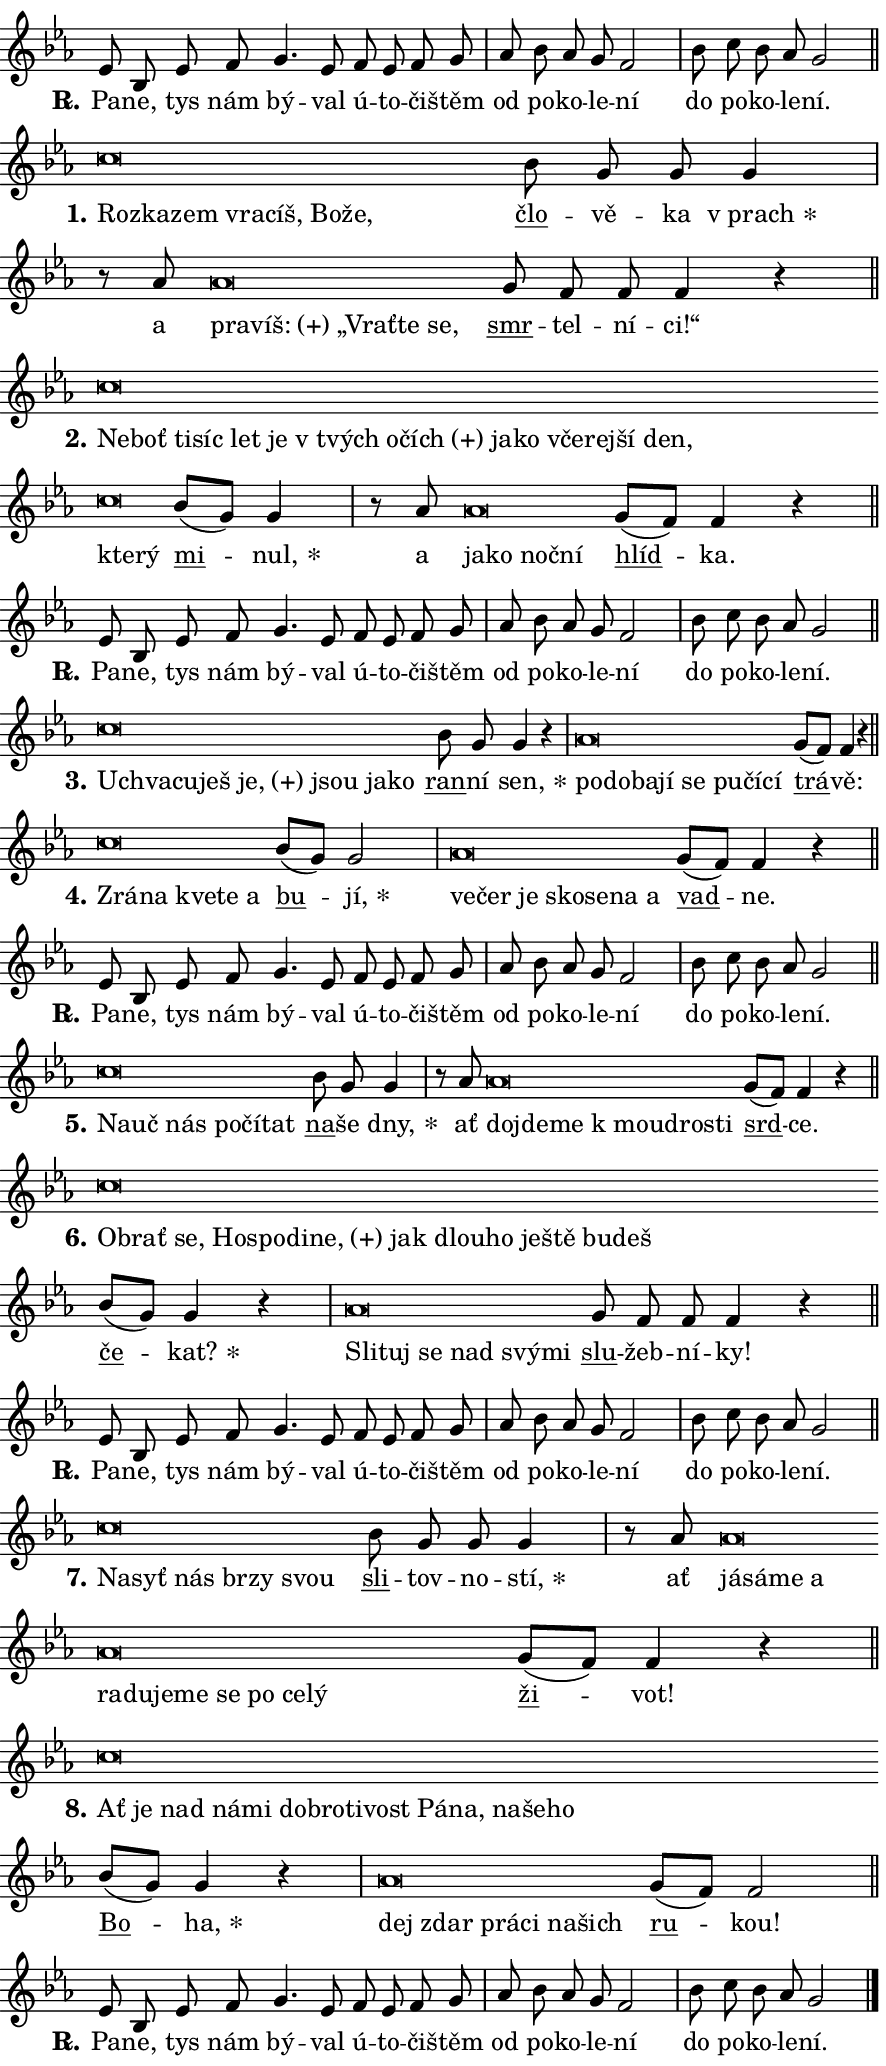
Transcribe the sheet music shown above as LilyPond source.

\version "2.24.0"
\header { tagline = "" }
\paper {
  indent = 0\cm
  top-margin = 0\cm
  right-margin = 0.13\cm % to fit lyric hyphens
  bottom-margin = 0\cm
  left-margin = 0\cm
  paper-width = 15\cm
  page-breaking = #ly:one-page-breaking
  system-system-spacing.basic-distance = #11
  score-system-spacing.basic-distance = #11
  ragged-last = ##f
}


%% Author: Thomas Morley
%% https://lists.gnu.org/archive/html/lilypond-user/2020-05/msg00002.html
#(define (line-position grob)
"Returns position of @var[grob} in current system:
   @code{'start}, if at first time-step
   @code{'end}, if at last time-step
   @code{'middle} otherwise
"
  (let* ((col (ly:item-get-column grob))
         (ln (ly:grob-object col 'left-neighbor))
         (rn (ly:grob-object col 'right-neighbor))
         (col-to-check-left (if (ly:grob? ln) ln col))
         (col-to-check-right (if (ly:grob? rn) rn col))
         (break-dir-left
           (and
             (ly:grob-property col-to-check-left 'non-musical #f)
             (ly:item-break-dir col-to-check-left)))
         (break-dir-right
           (and
             (ly:grob-property col-to-check-right 'non-musical #f)
             (ly:item-break-dir col-to-check-right))))
        (cond ((eqv? 1 break-dir-left) 'start)
              ((eqv? -1 break-dir-right) 'end)
              (else 'middle))))

#(define (tranparent-at-line-position vctor)
  (lambda (grob)
  "Relying on @code{line-position} select the relevant enry from @var{vctor}.
Used to determine transparency,"
    (case (line-position grob)
      ((end) (not (vector-ref vctor 0)))
      ((middle) (not (vector-ref vctor 1)))
      ((start) (not (vector-ref vctor 2))))))

noteHeadBreakVisibility =
#(define-music-function (break-visibility)(vector?)
"Makes @code{NoteHead}s transparent relying on @var{break-visibility}"
#{
  \override NoteHead.transparent =
    #(tranparent-at-line-position break-visibility)
#})

#(define delete-ledgers-for-transparent-note-heads
  (lambda (grob)
    "Reads whether a @code{NoteHead} is transparent.
If so this @code{NoteHead} is removed from @code{'note-heads} from
@var{grob}, which is supposed to be @code{LedgerLineSpanner}.
As a result ledgers are not printed for this @code{NoteHead}"
    (let* ((nhds-array (ly:grob-object grob 'note-heads))
           (nhds-list
             (if (ly:grob-array? nhds-array)
                 (ly:grob-array->list nhds-array)
                 '()))
           ;; Relies on the transparent-property being done before
           ;; Staff.LedgerLineSpanner.after-line-breaking is executed.
           ;; This is fragile ...
           (to-keep
             (remove
               (lambda (nhd)
                 (ly:grob-property nhd 'transparent #f))
               nhds-list)))
      ;; TODO find a better method to iterate over grob-arrays, similiar
      ;; to filter/remove etc for lists
      ;; For now rebuilt from scratch
      (set! (ly:grob-object grob 'note-heads)  '())
      (for-each
        (lambda (nhd)
          (ly:pointer-group-interface::add-grob grob 'note-heads nhd))
        to-keep))))

squashNotes = {
  \override NoteHead.X-extent = #'(-0.2 . 0.2)
  \override NoteHead.Y-extent = #'(-0.75 . 0)
  \override NoteHead.stencil =
    #(lambda (grob)
       (let ((pos (ly:grob-property grob 'staff-position)))
         (begin
           (if (< pos -7) (display "ERROR: Lower brevis then expected\n") (display ""))
           (if (<= pos -6) ly:text-interface::print ly:note-head::print))))
}
unSquashNotes = {
  \revert NoteHead.X-extent
  \revert NoteHead.Y-extent
  \revert NoteHead.stencil
}

hideNotes = \noteHeadBreakVisibility #begin-of-line-visible
unHideNotes = \noteHeadBreakVisibility #all-visible

% work-around for resetting accidentals
% https://lilypond.org/doc/v2.23/Documentation/notation/displaying-rhythms#unmetered-music
cadenzaMeasure = {
  \cadenzaOff
  \partial 1024 s1024
  \cadenzaOn
}

#(define-markup-command (accent layout props text) (markup?)
  "Underline accented syllable"
  (interpret-markup layout props
    #{\markup \override #'(offset . 4.3) \underline { #text }#}))

responsum = \markup \concat {
  "R" \hspace #-1.05 \path #0.1 #'((moveto 0 0.07) (lineto 0.9 0.8)) \hspace #0.05 "."
}

spaceSize = #0.6828661417322834 % exact space size for TeX Gyre Schola

\layout {
  \context {
    \Staff
    \remove "Time_signature_engraver"
    \override LedgerLineSpanner.after-line-breaking = #delete-ledgers-for-transparent-note-heads
  }
  \context {
    \Lyrics {
      \override LyricSpace.minimum-distance = \spaceSize
      \override LyricText.font-name = #"TeX Gyre Schola"
      \override LyricText.font-size = 1
      \override StanzaNumber.font-name = #"TeX Gyre Schola Bold"
      \override StanzaNumber.font-size = 1
    }
  }
  \context {
    \Score 
    \override NoteHead.text =
      #(lambda (grob) 
        (let ((pos (ly:grob-property grob 'staff-position)))
          #{\markup {
            \combine
              \halign #-0.55 \raise #(if (= pos -6) 0 0.5) \override #'(thickness . 2) \draw-line #'(3.2 . 0)
              \musicglyph "noteheads.sM1"
          }#}))
  }
}

% magnetic-lyrics.ily
%
%   written by
%     Jean Abou Samra <jean@abou-samra.fr>
%     Werner Lemberg <wl@gnu.org>
%
%   adapted by
%     Jiri Hon <jiri.hon@gmail.com>
%
% Version 2022-Apr-15

% https://www.mail-archive.com/lilypond-user@gnu.org/msg149350.html

#(define (Left_hyphen_pointer_engraver context)
   "Collect syllable-hyphen-syllable occurrences in lyrics and store
them in properties.  This engraver only looks to the left.  For
example, if the lyrics input is @code{foo -- bar}, it does the
following.

@itemize @bullet
@item
Set the @code{text} property of the @code{LyricHyphen} grob between
@q{foo} and @q{bar} to @code{foo}.

@item
Set the @code{left-hyphen} property of the @code{LyricText} grob with
text @q{foo} to the @code{LyricHyphen} grob between @q{foo} and
@q{bar}.
@end itemize

Use this auxiliary engraver in combination with the
@code{lyric-@/text::@/apply-@/magnetic-@/offset!} hook."
   (let ((hyphen #f)
         (text #f))
     (make-engraver
      (acknowledgers
       ((lyric-syllable-interface engraver grob source-engraver)
        (set! text grob)))
      (end-acknowledgers
       ((lyric-hyphen-interface engraver grob source-engraver)
        ;(when (not (grob::has-interface grob 'lyric-space-interface))
          (set! hyphen grob)));)
      ((stop-translation-timestep engraver)
       (when (and text hyphen)
         (ly:grob-set-object! text 'left-hyphen hyphen))
       (set! text #f)
       (set! hyphen #f)))))

#(define (lyric-text::apply-magnetic-offset! grob)
   "If the space between two syllables is less than the value in
property @code{LyricText@/.details@/.squash-threshold}, move the right
syllable to the left so that it gets concatenated with the left
syllable.

Use this function as a hook for
@code{LyricText@/.after-@/line-@/breaking} if the
@code{Left_@/hyphen_@/pointer_@/engraver} is active."
   (let ((hyphen (ly:grob-object grob 'left-hyphen #f)))
     (when hyphen
       (let ((left-text (ly:spanner-bound hyphen LEFT)))
         (when (grob::has-interface left-text 'lyric-syllable-interface)
           (let* ((common (ly:grob-common-refpoint grob left-text X))
                  (this-x-ext (ly:grob-extent grob common X))
                  (left-x-ext
                   (begin
                     ;; Trigger magnetism for left-text.
                     (ly:grob-property left-text 'after-line-breaking)
                     (ly:grob-extent left-text common X)))
                  ;; `delta` is the gap width between two syllables.
                  (delta (- (interval-start this-x-ext)
                            (interval-end left-x-ext)))
                  (details (ly:grob-property grob 'details))
                  (threshold (assoc-get 'squash-threshold details 0.2)))
             (when (< delta threshold)
               (let* (;; We have to manipulate the input text so that
                      ;; ligatures crossing syllable boundaries are not
                      ;; disabled.  For languages based on the Latin
                      ;; script this is essentially a beautification.
                      ;; However, for non-Western scripts it can be a
                      ;; necessity.
                      (lt (ly:grob-property left-text 'text))
                      (rt (ly:grob-property grob 'text))
                      (is-space (grob::has-interface hyphen 'lyric-space-interface))
                      (space (if is-space " " ""))
                      (extra-delta (if is-space spaceSize 0))
                      ;; Append new syllable.
                      (ltrt-space (if (and (string? lt) (string? rt))
                                (string-append lt space rt)
                                (make-concat-markup (list lt space rt))))
                      ;; Right-align `ltrt` to the right side.
                      (ltrt-space-markup (grob-interpret-markup
                               grob
                               (make-translate-markup
                                (cons (interval-length this-x-ext) 0)
                                (make-right-align-markup ltrt-space)))))
                 (begin
                   ;; Don't print `left-text`.
                   (ly:grob-set-property! left-text 'stencil #f)
                   ;; Set text and stencil (which holds all collected
                   ;; syllables so far) and shift it to the left.
                   (ly:grob-set-property! grob 'text ltrt-space)
                   (ly:grob-set-property! grob 'stencil ltrt-space-markup)
                   (ly:grob-translate-axis! grob (- (- delta extra-delta)) X))))))))))


#(define (lyric-hyphen::displace-bounds-first grob)
   ;; Make very sure this callback isn't triggered too early.
   (let ((left (ly:spanner-bound grob LEFT))
         (right (ly:spanner-bound grob RIGHT)))
     (ly:grob-property left 'after-line-breaking)
     (ly:grob-property right 'after-line-breaking)
     (ly:lyric-hyphen::print grob)))

squashThreshold = #0.4

\layout {
  \context {
    \Lyrics
    \consists #Left_hyphen_pointer_engraver
    \override LyricText.after-line-breaking =
      #lyric-text::apply-magnetic-offset!
    \override LyricHyphen.stencil = #lyric-hyphen::displace-bounds-first
    \override LyricText.details.squash-threshold = \squashThreshold
    \override LyricHyphen.minimum-distance = 0
    \override LyricHyphen.minimum-length = \squashThreshold
  }
}

squashText = \override LyricText.details.squash-threshold = 9999
unSquashText = \override LyricText.details.squash-threshold = \squashThreshold

leftText = \override LyricText.self-alignment-X = #LEFT
unLeftText = \revert LyricText.self-alignment-X

starOffset = #(lambda (grob) 
                (let ((x_offset (ly:self-alignment-interface::aligned-on-x-parent grob)))
                  (if (= x_offset 0) 0 (+ x_offset 1.2))))

star = #(define-music-function (syllable)(string?)
"Append star separator at the end of a syllable"
#{
  \once \override LyricText.X-offset = #starOffset
  \lyricmode { \markup {
    #syllable
    \override #'((font-name . "TeX Gyre Schola Bold")) \hspace #0.2 \lower #0.65 \larger "*"
  } }
#})

starAccent = #(define-music-function (syllable)(string?)
"Append star separator at the end of a syllable and make accent"
#{
  \once \override LyricText.X-offset = #starOffset
  \lyricmode { \markup {
    \accent #syllable
    \override #'((font-name . "TeX Gyre Schola Bold")) \hspace #0.2 \lower #0.65 \larger "*"
  } }
#})

breath = #(define-music-function (syllable)(string?)
"Append breathing indicator at the end of a syllable"
#{
  \lyricmode { \markup { #syllable "+" } }
#})

optionalBreath = #(define-music-function (syllable)(string?)
"Append optional breathing indicator at the end of a syllable"
#{
  \lyricmode { \markup { #syllable "(+)" } }
#})


\score {
    <<
        \new Voice = "melody" { \cadenzaOn \key es \major \relative { es'8 bes es f g4. es8 \bar "" f es f g \cadenzaMeasure \bar "|" as bes as g f2 \cadenzaMeasure \bar "|" bes8 c bes as g2 \cadenzaMeasure \bar "||" \break } }
        \new Lyrics \lyricsto "melody" { \lyricmode { \set stanza = \responsum
Pa -- ne, tys nám bý -- val ú -- to -- či -- štěm od po -- ko -- le -- ní do po -- ko -- le -- ní. } }
    >>
    \layout {}
}

\score {
    <<
        \new Voice = "melody" { \cadenzaOn \key es \major \relative { \squashNotes c''\breve*1/16 \hideNotes \breve*1/16 \bar "" \breve*1/16 \bar "" \breve*1/16 \bar "" \breve*1/16 \bar "" \breve*1/16 \breve*1/16 \bar "" \unHideNotes \unSquashNotes \bar "" bes8 g g g4 \cadenzaMeasure \bar "|" r8 as8 \squashNotes as\breve*1/16 \hideNotes \breve*1/16 \bar "" \breve*1/16 \bar "" \breve*1/16 \breve*1/16 \bar "" \unHideNotes \unSquashNotes \bar "" g8 f f f4 r \cadenzaMeasure \bar "||" \break } }
        \new Lyrics \lyricsto "melody" { \lyricmode { \set stanza = "1."
\leftText Roz -- \squashText ka -- zem vra -- cíš, Bo -- že, \unLeftText \unSquashText \markup \accent člo -- vě -- ka \star "v prach" a \leftText pra -- \squashText \optionalBreath víš: „Vrať -- te se, \unLeftText \unSquashText \markup \accent smr -- tel -- ní -- ci!“ } }
    >>
    \layout {}
}

\score {
    <<
        \new Voice = "melody" { \cadenzaOn \key es \major \relative { \squashNotes c''\breve*1/16 \hideNotes \breve*1/16 \bar "" \breve*1/16 \bar "" \breve*1/16 \bar "" \breve*1/16 \bar "" \breve*1/16 \bar "" \breve*1/16 \bar "" \breve*1/16 \bar "" \breve*1/16 \bar "" \breve*1/16 \bar "" \breve*1/16 \bar "" \breve*1/16 \bar "" \breve*1/16 \bar "" \breve*1/16 \bar "" \breve*1/16 \bar "" \breve*1/16 \breve*1/16 \bar "" \unHideNotes \unSquashNotes \bar "" bes8[( g)] g4 \cadenzaMeasure \bar "|" r8 as8 \squashNotes as\breve*1/16 \hideNotes \breve*1/16 \bar "" \breve*1/16 \breve*1/16 \bar "" \unHideNotes \unSquashNotes \bar "" g8[( f)] f4 r \cadenzaMeasure \bar "||" \break } }
        \new Lyrics \lyricsto "melody" { \lyricmode { \set stanza = "2."
\leftText Ne -- \squashText boť ti -- síc let je "v tvých" o -- \optionalBreath čích ja -- ko vče -- rej -- ší den, kte -- rý \unLeftText \unSquashText \markup \accent mi -- \star nul, a \leftText ja -- \squashText ko noč -- ní \unLeftText \unSquashText \markup \accent hlíd -- ka. } }
    >>
    \layout {}
}

\score {
    <<
        \new Voice = "melody" { \cadenzaOn \key es \major \relative { es'8 bes es f g4. es8 \bar "" f es f g \cadenzaMeasure \bar "|" as bes as g f2 \cadenzaMeasure \bar "|" bes8 c bes as g2 \cadenzaMeasure \bar "||" \break } }
        \new Lyrics \lyricsto "melody" { \lyricmode { \set stanza = \responsum
Pa -- ne, tys nám bý -- val ú -- to -- či -- štěm od po -- ko -- le -- ní do po -- ko -- le -- ní. } }
    >>
    \layout {}
}

\score {
    <<
        \new Voice = "melody" { \cadenzaOn \key es \major \relative { \squashNotes c''\breve*1/16 \hideNotes \breve*1/16 \bar "" \breve*1/16 \bar "" \breve*1/16 \bar "" \breve*1/16 \bar "" \breve*1/16 \breve*1/16 \bar "" \unHideNotes \unSquashNotes \bar "" bes8 g g4 r \cadenzaMeasure \bar "|" \squashNotes as\breve*1/16 \hideNotes \breve*1/16 \bar "" \breve*1/16 \bar "" \breve*1/16 \bar "" \breve*1/16 \bar "" \breve*1/16 \bar "" \breve*1/16 \breve*1/16 \bar "" \unHideNotes \unSquashNotes \bar "" g8[( f)] f4 r \cadenzaMeasure \bar "||" \break } }
        \new Lyrics \lyricsto "melody" { \lyricmode { \set stanza = "3."
\leftText Uchva -- \squashText cu -- ješ \optionalBreath je, jsou ja -- ko \unLeftText \unSquashText \markup \accent ran -- ní \star sen, \leftText po -- \squashText do -- ba -- jí se pu -- čí -- cí \unLeftText \unSquashText \markup \accent trá -- vě: } }
    >>
    \layout {}
}

\score {
    <<
        \new Voice = "melody" { \cadenzaOn \key es \major \relative { \squashNotes c''\breve*1/16 \hideNotes \breve*1/16 \bar "" \breve*1/16 \bar "" \breve*1/16 \breve*1/16 \bar "" \unHideNotes \unSquashNotes \bar "" bes8[( g)] g2 \cadenzaMeasure \bar "|" \squashNotes as\breve*1/16 \hideNotes \breve*1/16 \bar "" \breve*1/16 \bar "" \breve*1/16 \bar "" \breve*1/16 \bar "" \breve*1/16 \breve*1/16 \bar "" \unHideNotes \unSquashNotes \bar "" g8[( f)] f4 r \cadenzaMeasure \bar "||" \break } }
        \new Lyrics \lyricsto "melody" { \lyricmode { \set stanza = "4."
\leftText Zrá -- \squashText na kve -- te a \unLeftText \unSquashText \markup \accent bu -- \star jí, \leftText ve -- \squashText čer je sko -- se -- na a \unLeftText \unSquashText \markup \accent vad -- ne. } }
    >>
    \layout {}
}

\score {
    <<
        \new Voice = "melody" { \cadenzaOn \key es \major \relative { es'8 bes es f g4. es8 \bar "" f es f g \cadenzaMeasure \bar "|" as bes as g f2 \cadenzaMeasure \bar "|" bes8 c bes as g2 \cadenzaMeasure \bar "||" \break } }
        \new Lyrics \lyricsto "melody" { \lyricmode { \set stanza = \responsum
Pa -- ne, tys nám bý -- val ú -- to -- či -- štěm od po -- ko -- le -- ní do po -- ko -- le -- ní. } }
    >>
    \layout {}
}

\score {
    <<
        \new Voice = "melody" { \cadenzaOn \key es \major \relative { \squashNotes c''\breve*1/16 \hideNotes \breve*1/16 \bar "" \breve*1/16 \bar "" \breve*1/16 \bar "" \breve*1/16 \breve*1/16 \bar "" \unHideNotes \unSquashNotes \bar "" bes8 g g4 \cadenzaMeasure \bar "|" r8 as8 \squashNotes as\breve*1/16 \hideNotes \breve*1/16 \bar "" \breve*1/16 \bar "" \breve*1/16 \bar "" \breve*1/16 \breve*1/16 \bar "" \unHideNotes \unSquashNotes \bar "" g8[( f)] f4 r \cadenzaMeasure \bar "||" \break } }
        \new Lyrics \lyricsto "melody" { \lyricmode { \set stanza = "5."
\leftText Na -- \squashText uč nás po -- čí -- tat \unLeftText \unSquashText \markup \accent na -- še \star dny, ať \leftText do -- \squashText jde -- me "k mou" -- dro -- sti \unLeftText \unSquashText \markup \accent srd -- ce. } }
    >>
    \layout {}
}

\score {
    <<
        \new Voice = "melody" { \cadenzaOn \key es \major \relative { \squashNotes c''\breve*1/16 \hideNotes \breve*1/16 \bar "" \breve*1/16 \bar "" \breve*1/16 \bar "" \breve*1/16 \bar "" \breve*1/16 \bar "" \breve*1/16 \bar "" \breve*1/16 \bar "" \breve*1/16 \bar "" \breve*1/16 \bar "" \breve*1/16 \bar "" \breve*1/16 \bar "" \breve*1/16 \breve*1/16 \bar "" \unHideNotes \unSquashNotes \bar "" bes8[( g)] g4 r \cadenzaMeasure \bar "|" \squashNotes as\breve*1/16 \hideNotes \breve*1/16 \bar "" \breve*1/16 \bar "" \breve*1/16 \bar "" \breve*1/16 \breve*1/16 \bar "" \unHideNotes \unSquashNotes \bar "" g8 f f f4 r \cadenzaMeasure \bar "||" \break } }
        \new Lyrics \lyricsto "melody" { \lyricmode { \set stanza = "6."
\leftText Ob -- \squashText rať se, Ho -- spo -- di -- \optionalBreath ne, jak dlou -- ho je -- ště bu -- deš \unLeftText \unSquashText \markup \accent če -- \star kat? \leftText Sli -- \squashText tuj se nad svý -- mi \unLeftText \unSquashText \markup \accent slu -- žeb -- ní -- ky! } }
    >>
    \layout {}
}

\score {
    <<
        \new Voice = "melody" { \cadenzaOn \key es \major \relative { es'8 bes es f g4. es8 \bar "" f es f g \cadenzaMeasure \bar "|" as bes as g f2 \cadenzaMeasure \bar "|" bes8 c bes as g2 \cadenzaMeasure \bar "||" \break } }
        \new Lyrics \lyricsto "melody" { \lyricmode { \set stanza = \responsum
Pa -- ne, tys nám bý -- val ú -- to -- či -- štěm od po -- ko -- le -- ní do po -- ko -- le -- ní. } }
    >>
    \layout {}
}

\score {
    <<
        \new Voice = "melody" { \cadenzaOn \key es \major \relative { \squashNotes c''\breve*1/16 \hideNotes \breve*1/16 \bar "" \breve*1/16 \bar "" \breve*1/16 \bar "" \breve*1/16 \breve*1/16 \bar "" \unHideNotes \unSquashNotes \bar "" bes8 g g g4 \cadenzaMeasure \bar "|" r8 as8 \squashNotes as\breve*1/16 \hideNotes \breve*1/16 \bar "" \breve*1/16 \bar "" \breve*1/16 \bar "" \breve*1/16 \bar "" \breve*1/16 \bar "" \breve*1/16 \bar "" \breve*1/16 \bar "" \breve*1/16 \bar "" \breve*1/16 \bar "" \breve*1/16 \breve*1/16 \bar "" \unHideNotes \unSquashNotes \bar "" g8[( f)] f4 r \cadenzaMeasure \bar "||" \break } }
        \new Lyrics \lyricsto "melody" { \lyricmode { \set stanza = "7."
\leftText Na -- \squashText syť nás br -- zy svou \unLeftText \unSquashText \markup \accent sli -- tov -- no -- \star stí, ať \leftText já -- \squashText sá -- me a ra -- du -- je -- me se po ce -- lý \unLeftText \unSquashText \markup \accent ži -- vot! } }
    >>
    \layout {}
}

\score {
    <<
        \new Voice = "melody" { \cadenzaOn \key es \major \relative { \squashNotes c''\breve*1/16 \hideNotes \breve*1/16 \bar "" \breve*1/16 \bar "" \breve*1/16 \bar "" \breve*1/16 \bar "" \breve*1/16 \bar "" \breve*1/16 \bar "" \breve*1/16 \bar "" \breve*1/16 \bar "" \breve*1/16 \bar "" \breve*1/16 \bar "" \breve*1/16 \bar "" \breve*1/16 \breve*1/16 \bar "" \unHideNotes \unSquashNotes \bar "" bes8[( g)] g4 r \cadenzaMeasure \bar "|" \squashNotes as\breve*1/16 \hideNotes \breve*1/16 \bar "" \breve*1/16 \bar "" \breve*1/16 \bar "" \breve*1/16 \breve*1/16 \bar "" \unHideNotes \unSquashNotes \bar "" g8[( f)] f2 \cadenzaMeasure \bar "||" \break } }
        \new Lyrics \lyricsto "melody" { \lyricmode { \set stanza = "8."
\leftText Ať \squashText je nad ná -- mi dob -- ro -- ti -- vost Pá -- na, na -- še -- ho \unLeftText \unSquashText \markup \accent Bo -- \star ha, \leftText dej \squashText zdar prá -- ci na -- šich \unLeftText \unSquashText \markup \accent ru -- kou! } }
    >>
    \layout {}
}

\score {
    <<
        \new Voice = "melody" { \cadenzaOn \key es \major \relative { es'8 bes es f g4. es8 \bar "" f es f g \cadenzaMeasure \bar "|" as bes as g f2 \cadenzaMeasure \bar "|" bes8 c bes as g2 \cadenzaMeasure \bar "||" \break } \bar "|." }
        \new Lyrics \lyricsto "melody" { \lyricmode { \set stanza = \responsum
Pa -- ne, tys nám bý -- val ú -- to -- či -- štěm od po -- ko -- le -- ní do po -- ko -- le -- ní. } }
    >>
    \layout {}
}
